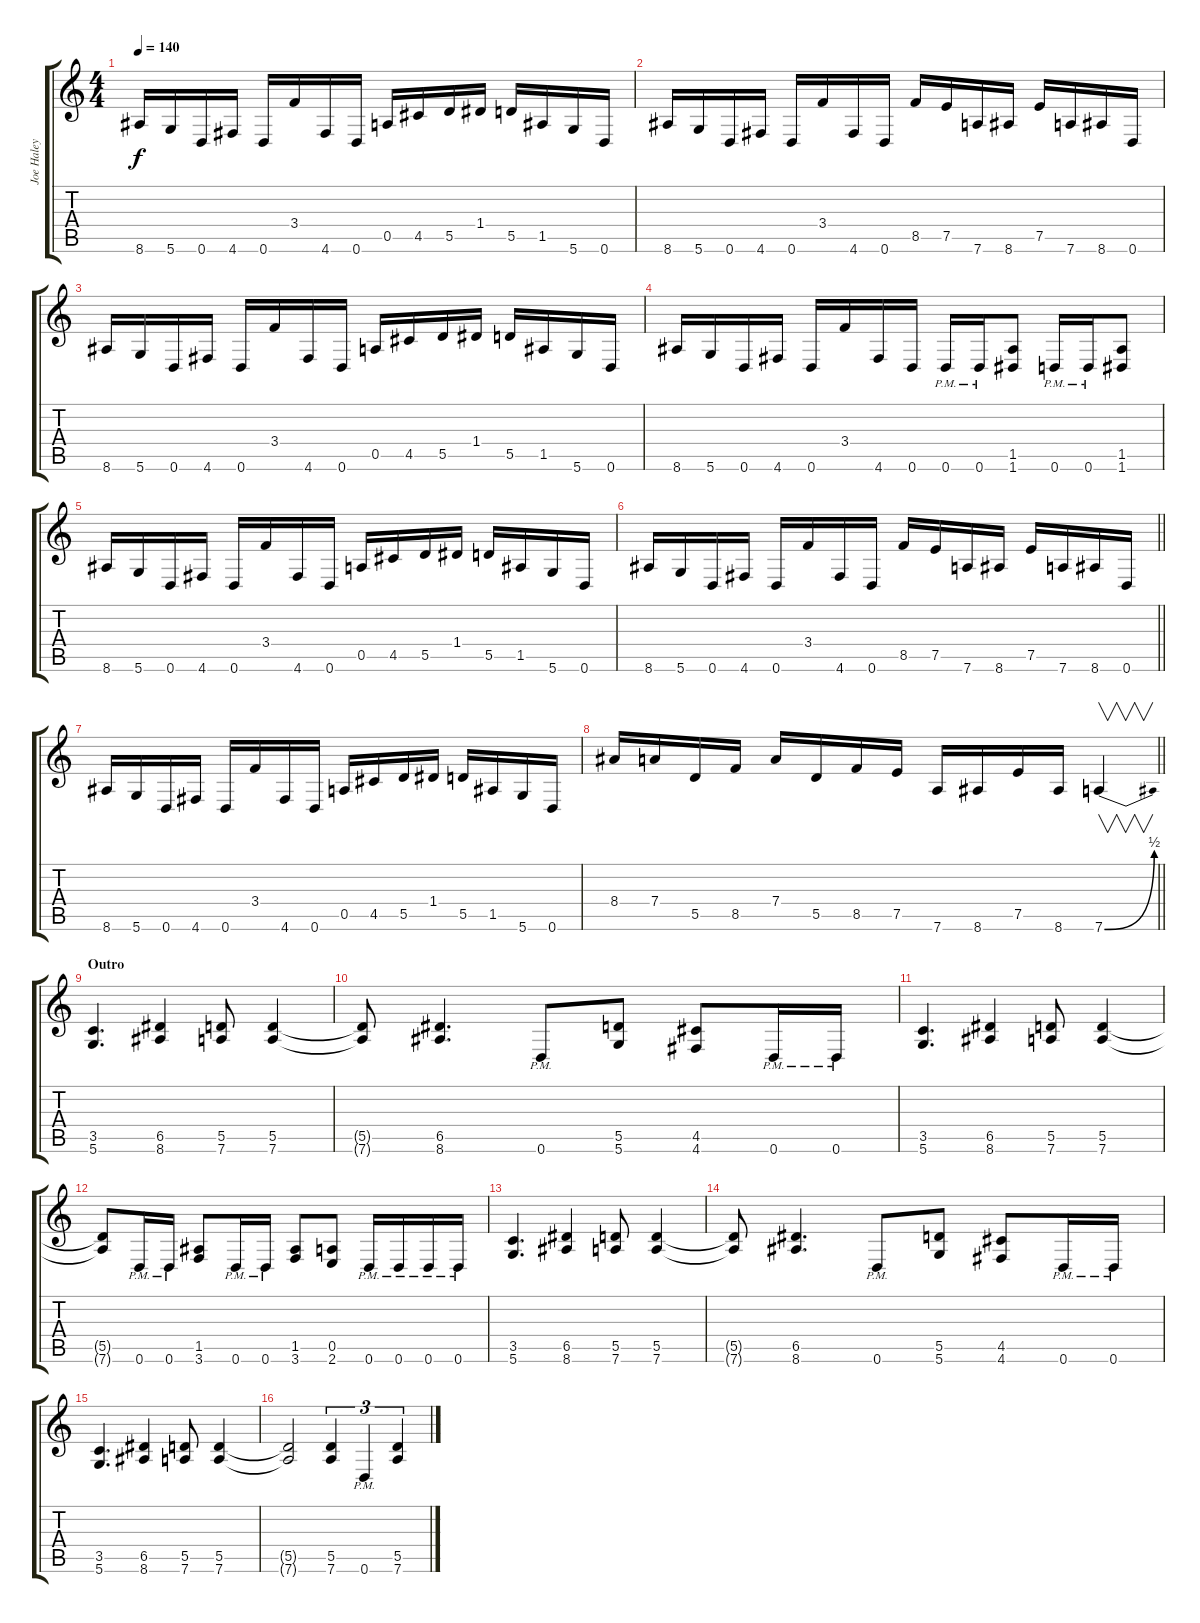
\track ("Joe Haley" "Joe Haley") {instrument distortionguitar}
\staff {score tabs}
\tuning (E4 B3 G3 D3 A2 D2) {hide}
\ts (4 4)
\tempo 140
\clef g2
\ks c
8.6.16{dy f} 5.6.16 0.6.16 4.6.16 0.6.16 3.4.16 4.6.16 0.6.16 0.5.16 4.5.16 5.5.16 1.4.16 5.5.16 1.5.16 5.6.16 0.6.16 |
8.6.16 5.6.16 0.6.16 4.6.16 0.6.16 3.4.16 4.6.16 0.6.16 8.5.16 7.5.16 7.6.16 8.6.16 7.5.16 7.6.16 8.6.16 0.6.16 |
8.6.16 5.6.16 0.6.16 4.6.16 0.6.16 3.4.16 4.6.16 0.6.16 0.5.16 4.5.16 5.5.16 1.4.16 5.5.16 1.5.16 5.6.16 0.6.16 |
8.6.16 5.6.16 0.6.16 4.6.16 0.6.16 3.4.16 4.6.16 0.6.16 0.6{pm}.16 0.6{pm}.16 (1.5 1.6).8 0.6{pm}.16 0.6{pm}.16 (1.5 1.6).8 |
8.6.16 5.6.16 0.6.16 4.6.16 0.6.16 3.4.16 4.6.16 0.6.16 0.5.16 4.5.16 5.5.16 1.4.16 5.5.16 1.5.16 5.6.16 0.6.16 |
\barLineRight lightlight
8.6.16 5.6.16 0.6.16 4.6.16 0.6.16 3.4.16 4.6.16 0.6.16 8.5.16 7.5.16 7.6.16 8.6.16 7.5.16 7.6.16 8.6.16 0.6.16 |
8.6.16 5.6.16 0.6.16 4.6.16 0.6.16 3.4.16 4.6.16 0.6.16 0.5.16 4.5.16 5.5.16 1.4.16 5.5.16 1.5.16 5.6.16 0.6.16 |
\barLineRight lightlight
8.4.16 7.4.16 5.5.16 8.5.16 7.4.16 5.5.16 8.5.16 7.5.16 7.6.16 8.6.16 7.5.16 8.6.16 7.6{be (bend 0 0 60 2)}.4{v} |
\section ("" "Outro")
(3.5 5.6).4{d} (6.5 8.6).4 (5.5 7.6).8 (5.5 7.6).4 |
(5.5{t} 7.6{t}).8 (6.5 8.6).4{d} 0.6{pm}.8 (5.5 5.6).8 (4.5 4.6).8 0.6{pm}.16 0.6{pm}.16 |
(3.5 5.6).4{d} (6.5 8.6).4 (5.5 7.6).8 (5.5 7.6).4 |
(5.5{t} 7.6{t}).8 0.6{pm}.16 0.6{pm}.16 (1.5 3.6).8 0.6{pm}.16 0.6{pm}.16 (1.5 3.6).8 (0.5 2.6).8 0.6{pm}.16 0.6{pm}.16 0.6{pm}.16 0.6{pm}.16 |
(3.5 5.6).4{d} (6.5 8.6).4 (5.5 7.6).8 (5.5 7.6).4 |
(5.5{t} 7.6{t}).8 (6.5 8.6).4{d} 0.6{pm}.8 (5.5 5.6).8 (4.5 4.6).8 0.6{pm}.16 0.6{pm}.16 |
(3.5 5.6).4{d} (6.5 8.6).4 (5.5 7.6).8 (5.5 7.6).4 |
(5.5{t} 7.6{t}).2 (5.5 7.6).4{tu (3 2)} 0.6{pm}.4{tu (3 2)} (5.5 7.6).4{tu (3 2)}
